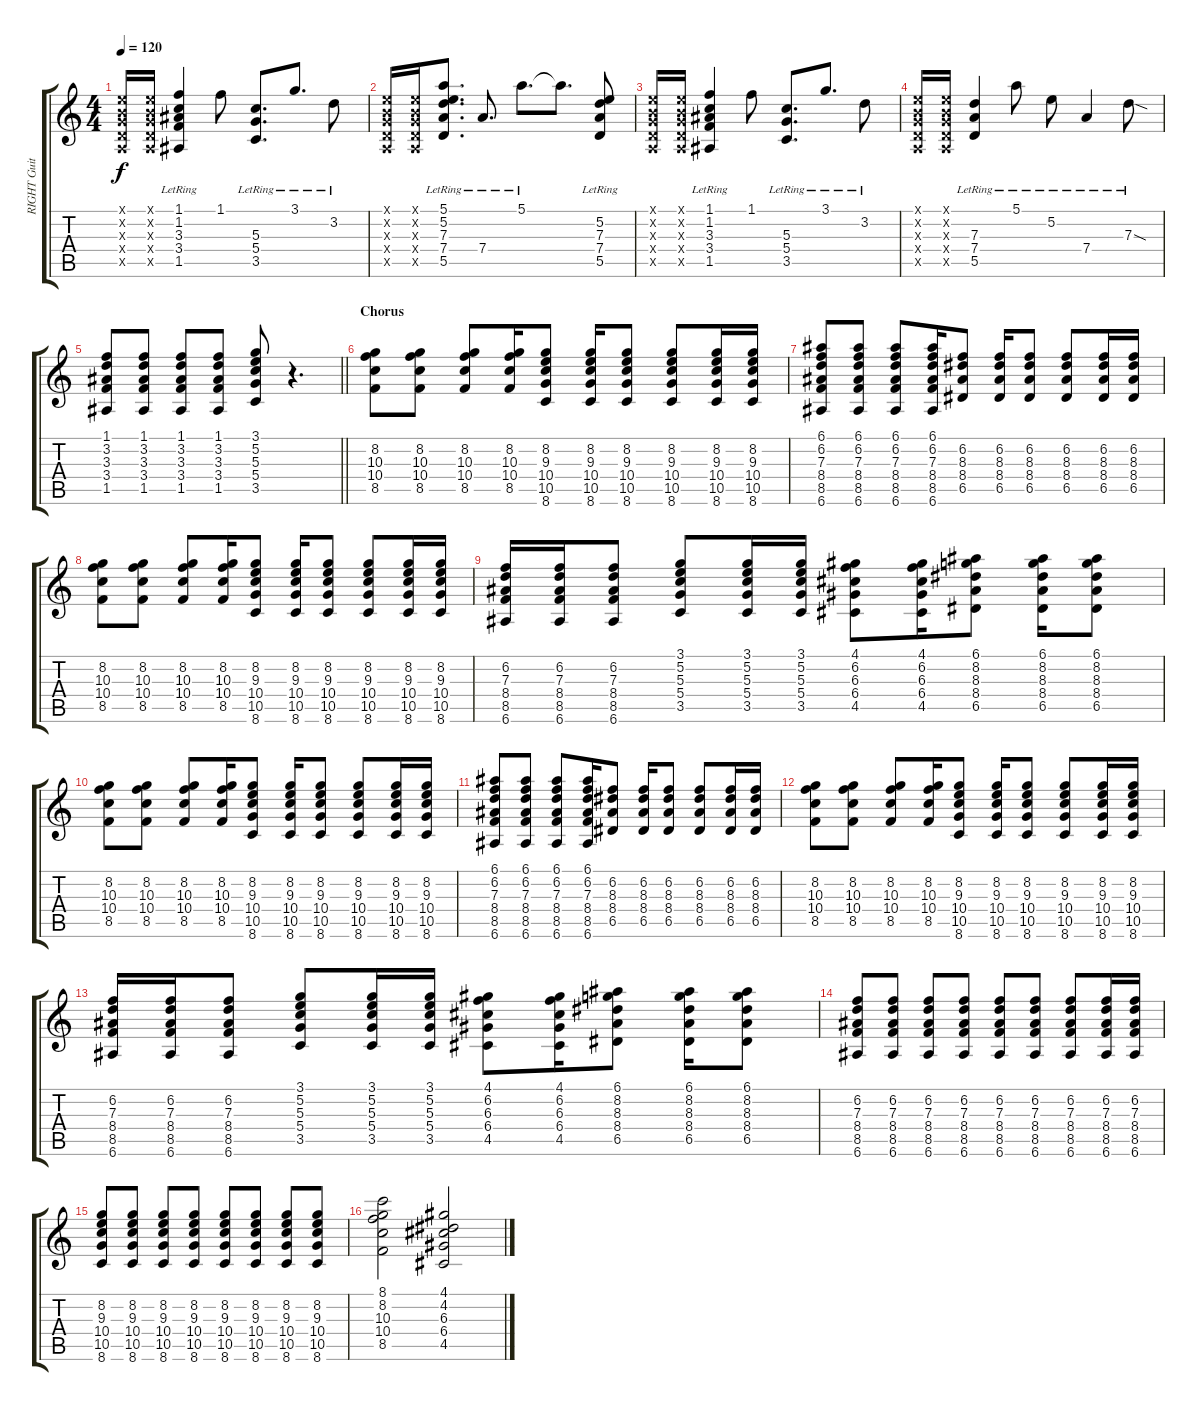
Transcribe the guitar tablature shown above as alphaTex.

\track ("RIGHT Guitar" "RIGHT Guit") {instrument distortionguitar}
\staff {score tabs}
\tuning (E4 B3 G3 D3 A2 E2) {hide}
\ts (4 4)
\tempo 120
\clef g2
\ks c
(0.1{x} 0.2{x} 0.3{x} 0.4{x} 0.5{x}).16{dy f} (0.1{x} 0.2{x} 0.3{x} 0.4{x} 0.5{x}).16 (1.1 1.2{lr} 3.3{lr} 3.4{lr} 1.5{lr}).4 1.1.8 (5.3{lr} 5.4{lr} 3.5{lr}).8{d} 3.1{lr}.8{d} 3.2{lr}.8 |
(0.1{x} 0.2{x} 0.3{x} 0.4{x} 0.5{x}).16 (0.1{x} 0.2{x} 0.3{x} 0.4{x} 0.5{x}).16 (5.1{lr} 5.2{lr} 7.3{lr} 7.4{lr} 5.5{lr}).8{d} 7.4{lr}.8{d} 5.1{lr}.8{d} 5.1{t}.8{d} (5.2{lr} 7.3{lr} 7.4{lr} 5.5{lr}).8 |
(0.1{x} 0.2{x} 0.3{x} 0.4{x} 0.5{x}).16 (0.1{x} 0.2{x} 0.3{x} 0.4{x} 0.5{x}).16 (1.1 1.2{lr} 3.3{lr} 3.4{lr} 1.5{lr}).4 1.1.8 (5.3{lr} 5.4{lr} 3.5{lr}).8{d} 3.1{lr}.8{d} 3.2{lr}.8 |
(0.1{x} 0.2{x} 0.3{x} 0.4{x} 0.5{x}).16 (0.1{x} 0.2{x} 0.3{x} 0.4{x} 0.5{x}).16 (7.3{lr} 7.4{lr} 5.5{lr}).4 5.1{lr}.8 5.2{lr}.8 7.4{lr}.4 7.3{sod lr}.8 |
\barLineRight lightlight
(1.1 3.2 3.3 3.4 1.5).8 (1.1 3.2 3.3 3.4 1.5).8 (1.1 3.2 3.3 3.4 1.5).8 (1.1 3.2 3.3 3.4 1.5).8 (3.1 5.2 5.3 5.4 3.5).8 r.4{d} |
\section ("" "Chorus")
(8.2 10.3 10.4 8.5).8 (8.2 10.3 10.4 8.5).8 (8.2 10.3 10.4 8.5).8 (8.2 10.3 10.4 8.5).16 (8.2 9.3 10.4 10.5 8.6).8 (8.2 9.3 10.4 10.5 8.6).16 (8.2 9.3 10.4 10.5 8.6).8 (8.2 9.3 10.4 10.5 8.6).8 (8.2 9.3 10.4 10.5 8.6).16 (8.2 9.3 10.4 10.5 8.6).16 |
(6.1 6.2 7.3 8.4 8.5 6.6).8 (6.1 6.2 7.3 8.4 8.5 6.6).8 (6.1 6.2 7.3 8.4 8.5 6.6).8 (6.1 6.2 7.3 8.4 8.5 6.6).16 (6.2 8.3 8.4 6.5).8 (6.2 8.3 8.4 6.5).16 (6.2 8.3 8.4 6.5).8 (6.2 8.3 8.4 6.5).8 (6.2 8.3 8.4 6.5).16 (6.2 8.3 8.4 6.5).16 |
(8.2 10.3 10.4 8.5).8 (8.2 10.3 10.4 8.5).8 (8.2 10.3 10.4 8.5).8 (8.2 10.3 10.4 8.5).16 (8.2 9.3 10.4 10.5 8.6).8 (8.2 9.3 10.4 10.5 8.6).16 (8.2 9.3 10.4 10.5 8.6).8 (8.2 9.3 10.4 10.5 8.6).8 (8.2 9.3 10.4 10.5 8.6).16 (8.2 9.3 10.4 10.5 8.6).16 |
(6.2 7.3 8.4 8.5 6.6).16 (6.2 7.3 8.4 8.5 6.6).16 (6.2 7.3 8.4 8.5 6.6).8 (3.1 5.2 5.3 5.4 3.5).8 (3.1 5.2 5.3 5.4 3.5).16 (3.1 5.2 5.3 5.4 3.5).16 (4.1 6.2 6.3 6.4 4.5).8 (4.1 6.2 6.3 6.4 4.5).16 (6.1 8.2 8.3 8.4 6.5).8 (6.1 8.2 8.3 8.4 6.5).16 (6.1 8.2 8.3 8.4 6.5).8 |
(8.2 10.3 10.4 8.5).8 (8.2 10.3 10.4 8.5).8 (8.2 10.3 10.4 8.5).8 (8.2 10.3 10.4 8.5).16 (8.2 9.3 10.4 10.5 8.6).8 (8.2 9.3 10.4 10.5 8.6).16 (8.2 9.3 10.4 10.5 8.6).8 (8.2 9.3 10.4 10.5 8.6).8 (8.2 9.3 10.4 10.5 8.6).16 (8.2 9.3 10.4 10.5 8.6).16 |
(6.1 6.2 7.3 8.4 8.5 6.6).8 (6.1 6.2 7.3 8.4 8.5 6.6).8 (6.1 6.2 7.3 8.4 8.5 6.6).8 (6.1 6.2 7.3 8.4 8.5 6.6).16 (6.2 8.3 8.4 6.5).8 (6.2 8.3 8.4 6.5).16 (6.2 8.3 8.4 6.5).8 (6.2 8.3 8.4 6.5).8 (6.2 8.3 8.4 6.5).16 (6.2 8.3 8.4 6.5).16 |
(8.2 10.3 10.4 8.5).8 (8.2 10.3 10.4 8.5).8 (8.2 10.3 10.4 8.5).8 (8.2 10.3 10.4 8.5).16 (8.2 9.3 10.4 10.5 8.6).8 (8.2 9.3 10.4 10.5 8.6).16 (8.2 9.3 10.4 10.5 8.6).8 (8.2 9.3 10.4 10.5 8.6).8 (8.2 9.3 10.4 10.5 8.6).16 (8.2 9.3 10.4 10.5 8.6).16 |
(6.2 7.3 8.4 8.5 6.6).16 (6.2 7.3 8.4 8.5 6.6).16 (6.2 7.3 8.4 8.5 6.6).8 (3.1 5.2 5.3 5.4 3.5).8 (3.1 5.2 5.3 5.4 3.5).16 (3.1 5.2 5.3 5.4 3.5).16 (4.1 6.2 6.3 6.4 4.5).8 (4.1 6.2 6.3 6.4 4.5).16 (6.1 8.2 8.3 8.4 6.5).8 (6.1 8.2 8.3 8.4 6.5).16 (6.1 8.2 8.3 8.4 6.5).8 |
(6.2 7.3 8.4 8.5 6.6).8 (6.2 7.3 8.4 8.5 6.6).8 (6.2 7.3 8.4 8.5 6.6).8 (6.2 7.3 8.4 8.5 6.6).8 (6.2 7.3 8.4 8.5 6.6).8 (6.2 7.3 8.4 8.5 6.6).8 (6.2 7.3 8.4 8.5 6.6).8 (6.2 7.3 8.4 8.5 6.6).16 (6.2 7.3 8.4 8.5 6.6).16 |
(8.2 9.3 10.4 10.5 8.6).8 (8.2 9.3 10.4 10.5 8.6).8 (8.2 9.3 10.4 10.5 8.6).8 (8.2 9.3 10.4 10.5 8.6).8 (8.2 9.3 10.4 10.5 8.6).8 (8.2 9.3 10.4 10.5 8.6).8 (8.2 9.3 10.4 10.5 8.6).8 (8.2 9.3 10.4 10.5 8.6).8 |
(8.1 8.2 10.3 10.4 8.5).2 (4.1 4.2 6.3 6.4 4.5).2
